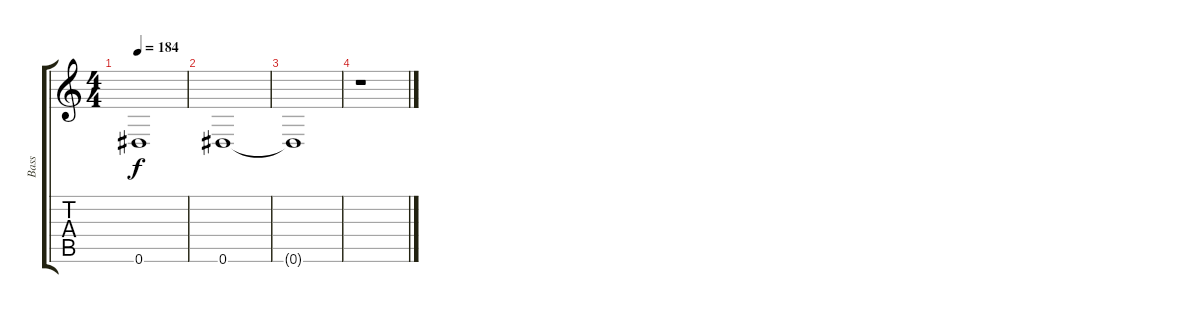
\track ("Bass" "Bass") {instrument acousticguitarnylon}
\staff {score tabs}
\tuning (Eb4 Bb3 G3 Eb3 Bb2 Eb2) {hide}
\ts (4 4)
\tempo 184
\clef g2
\ks c
0.6{t}.1{dy f} |
0.6.1 |
0.6{t}.1 |
r.1
